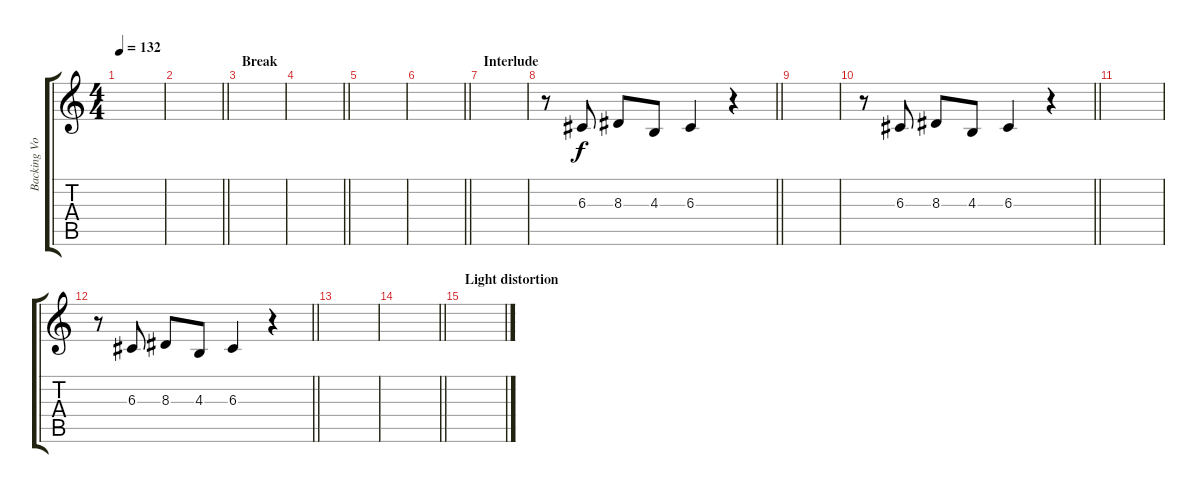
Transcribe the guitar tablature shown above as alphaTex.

\track ("Backing Vocal" "Backing Vo") {instrument altosax}
\staff {score tabs}
\tuning (E4 B3 G3 D3 A2 E2) {hide}
\ts (4 4)
\tempo 132
\clef g2
\ks c
|
\barLineRight lightlight
|
\section ("" "Break")
|
\barLineRight lightlight
|
|
\barLineRight lightlight
|
\section ("" "Interlude")
|
\barLineRight lightlight
r.8 6.3.8 8.3.8 4.3.8 6.3.4 r.4 |
|
\barLineRight lightlight
r.8 6.3.8 8.3.8 4.3.8 6.3.4 r.4 |
|
\barLineRight lightlight
r.8 6.3.8 8.3.8 4.3.8 6.3.4 r.4 |
|
\barLineRight lightlight
|
\section ("" "Light distortion")
